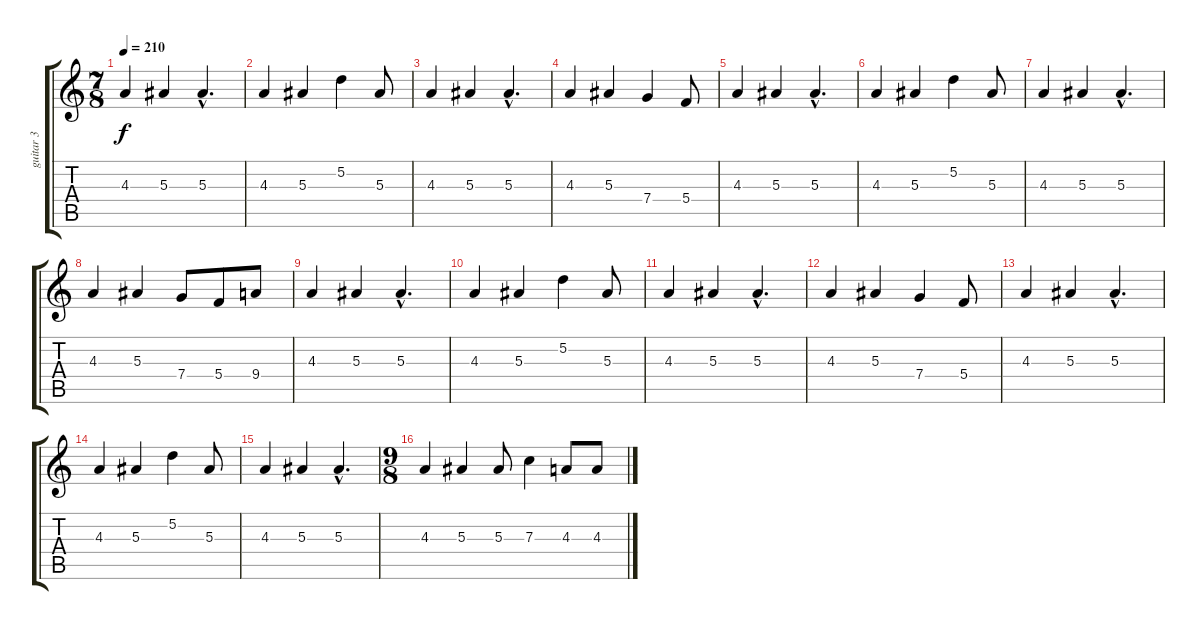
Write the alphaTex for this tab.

\track ("guitar 3" "guitar 3") {instrument distortionguitar}
\staff {score tabs}
\tuning (D4 A3 F3 C3 G2 D2) {hide}
\ts (7 8)
\tempo 210
\clef g2
\ks c
4.3.4{dy f} 5.3.4 5.3{hac}.4{d} |
4.3.4 5.3.4 5.2.4 5.3.8 |
4.3.4 5.3.4 5.3{hac}.4{d} |
4.3.4 5.3.4 7.4.4 5.4.8 |
4.3.4 5.3.4 5.3{hac}.4{d} |
4.3.4 5.3.4 5.2.4 5.3.8 |
4.3.4 5.3.4 5.3{hac}.4{d} |
4.3.4 5.3.4 7.4.8 5.4.8 9.4.8 |
4.3.4 5.3.4 5.3{hac}.4{d} |
4.3.4 5.3.4 5.2.4 5.3.8 |
4.3.4 5.3.4 5.3{hac}.4{d} |
4.3.4 5.3.4 7.4.4 5.4.8 |
4.3.4 5.3.4 5.3{hac}.4{d} |
4.3.4 5.3.4 5.2.4 5.3.8 |
4.3.4 5.3.4 5.3{hac}.4{d} |
\ts (9 8)
4.3.4 5.3.4 5.3.8 7.3.4 4.3.8 4.3.8
